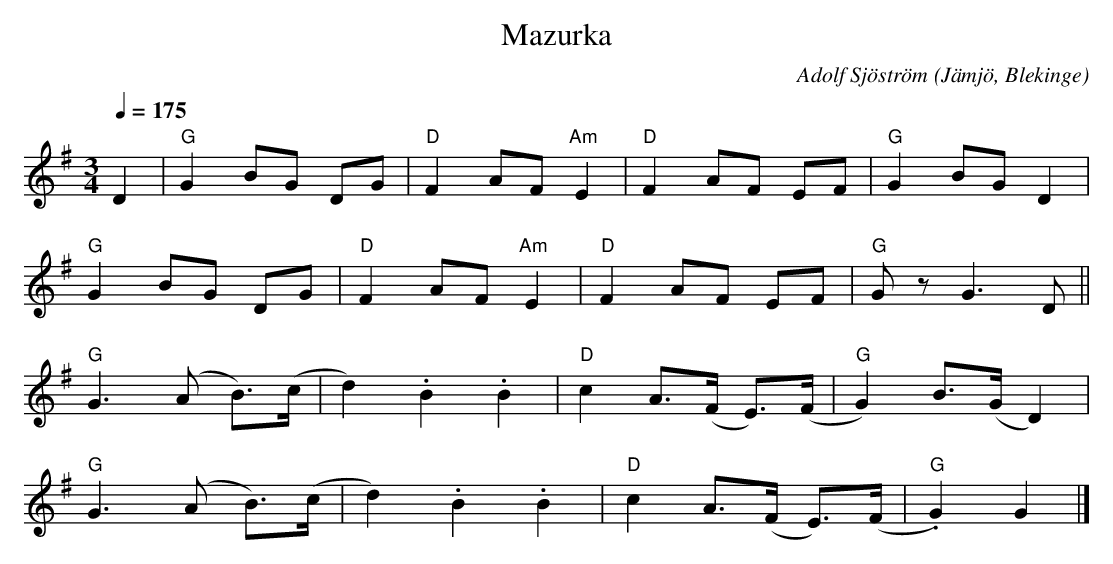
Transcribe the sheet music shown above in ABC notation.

X:1
T:Mazurka
M:3/4
L:1/8
C: Adolf Sjöström
O: Jämjö, Blekinge
Q: 1/4=175
K:G
D2 | "G"G2 BG DG    | "D"F2  AF  "Am"E2  | "D"F2 AF   EF    | "G"G2   BG   D2    |
     "G"G2 BG DG    | "D"F2  AF  "Am"E2  | "D"F2 AF   EF    | "G"G    z    G3 D ||
     "G"G3 (A B)>(c | d2) .B2 .B2 | "D"c2 A>(F E)>(F | "G"G2)  B>(G D2)   |
     "G"G3 (A B)>(c | d2) .B2 .B2 | "D"c2 A>(F E)>(F | "G".G2) G2         |]
